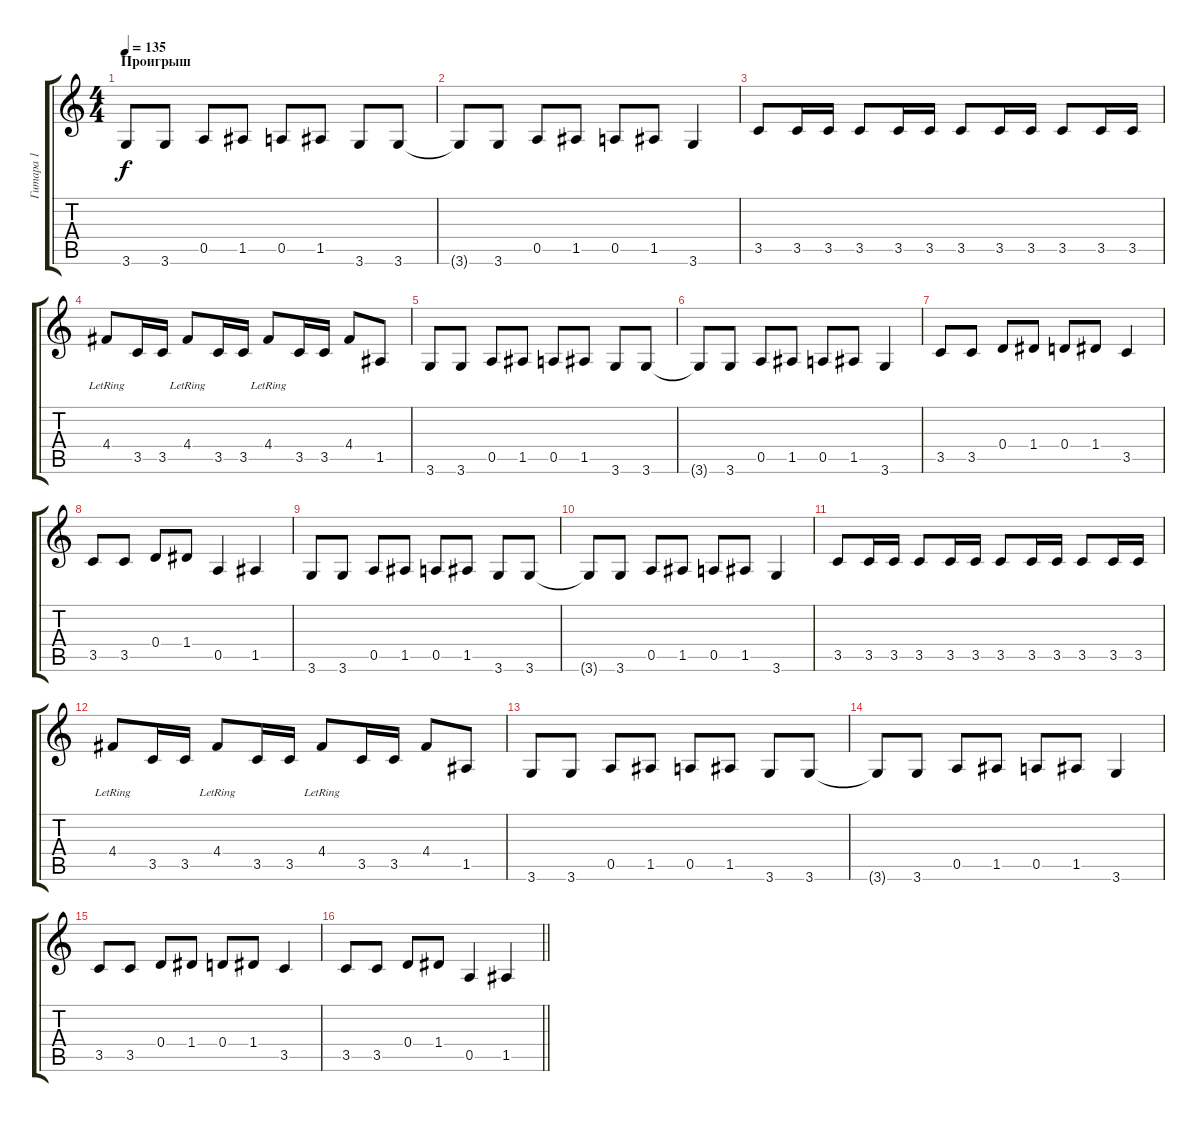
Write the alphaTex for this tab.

\track ("Гитара 1" "Гитара 1") {instrument acousticguitarsteel}
\staff {score tabs}
\tuning (E4 B3 G3 D3 A2 E2) {hide}
\ts (4 4)
\section ("" "Проигрыш")
\tempo 135
\clef g2
\ks c
3.6.8{dy f} 3.6.8 0.5.8 1.5.8 0.5.8 1.5.8 3.6.8 3.6.8 |
3.6{t}.8 3.6.8 0.5.8 1.5.8 0.5.8 1.5.8 3.6.4 |
3.5.8 3.5.16 3.5.16 3.5.8 3.5.16 3.5.16 3.5.8 3.5.16 3.5.16 3.5.8 3.5.16 3.5.16 |
4.4{lr}.8 3.5.16 3.5.16 4.4{lr}.8 3.5.16 3.5.16 4.4{lr}.8 3.5.16 3.5.16 4.4.8 1.5.8 |
3.6.8 3.6.8 0.5.8 1.5.8 0.5.8 1.5.8 3.6.8 3.6.8 |
3.6{t}.8 3.6.8 0.5.8 1.5.8 0.5.8 1.5.8 3.6.4 |
3.5.8 3.5.8 0.4.8 1.4.8 0.4.8 1.4.8 3.5.4 |
3.5.8 3.5.8 0.4.8 1.4.8 0.5.4 1.5.4 |
3.6.8 3.6.8 0.5.8 1.5.8 0.5.8 1.5.8 3.6.8 3.6.8 |
3.6{t}.8 3.6.8 0.5.8 1.5.8 0.5.8 1.5.8 3.6.4 |
3.5.8 3.5.16 3.5.16 3.5.8 3.5.16 3.5.16 3.5.8 3.5.16 3.5.16 3.5.8 3.5.16 3.5.16 |
4.4{lr}.8 3.5.16 3.5.16 4.4{lr}.8 3.5.16 3.5.16 4.4{lr}.8 3.5.16 3.5.16 4.4.8 1.5.8 |
3.6.8 3.6.8 0.5.8 1.5.8 0.5.8 1.5.8 3.6.8 3.6.8 |
3.6{t}.8 3.6.8 0.5.8 1.5.8 0.5.8 1.5.8 3.6.4 |
3.5.8 3.5.8 0.4.8 1.4.8 0.4.8 1.4.8 3.5.4 |
\barLineRight lightlight
3.5.8 3.5.8 0.4.8 1.4.8 0.5.4 1.5.4
